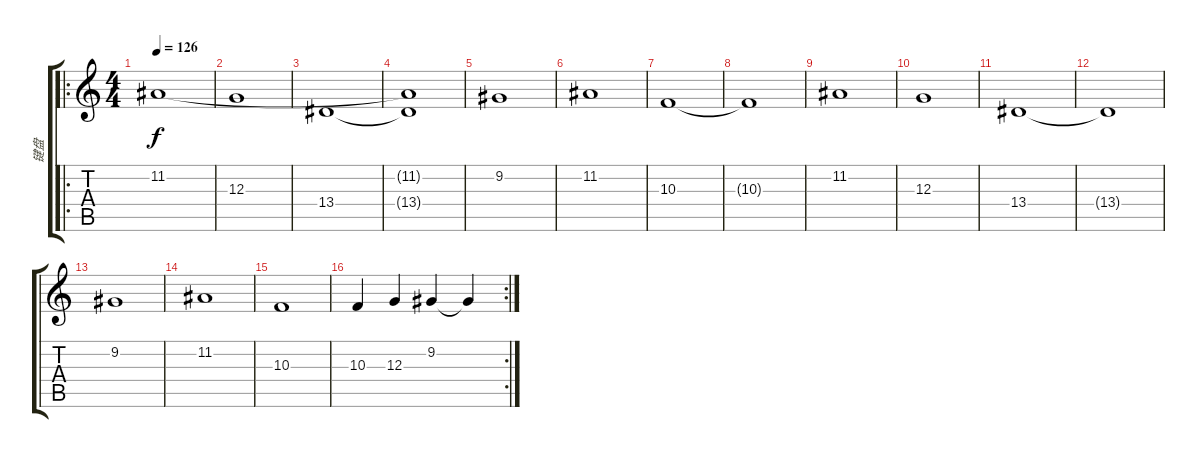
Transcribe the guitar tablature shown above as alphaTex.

\track ("键盘" "键盘") {instrument pad8sweep}
\staff {score tabs}
\tuning (E4 B3 G3 D3 A2 E2) {hide}
\ro
\ts (4 4)
\tempo 126
\clef g2
\ks c
11.2.1{dy f} |
12.3.1 |
13.4.1 |
(11.2{t} 13.4{t}).1 |
9.2.1 |
11.2.1 |
10.3.1 |
10.3{t}.1 |
11.2.1 |
12.3.1 |
13.4.1 |
13.4{t}.1 |
9.2.1 |
11.2.1 |
10.3.1 |
\rc 2
10.3.4 12.3.4 9.2.4 9.2{t}.4
